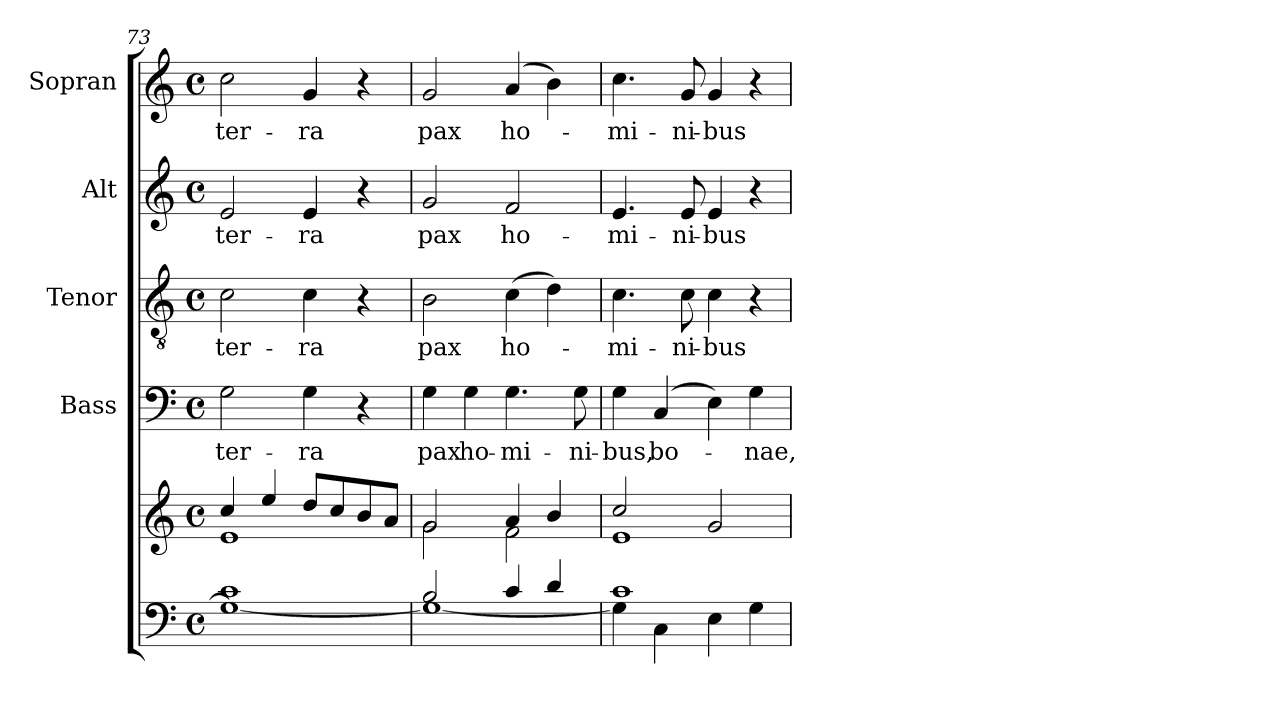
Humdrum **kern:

**kern	**kern	**kern	**text	**kern	**text	**kern	**text	**kern	**text
*part5	*part5	*part4	*part4	*part3	*part3	*part2	*part2	*part1	*part1
*staff6	*staff5	*staff4	*staff4	*staff3	*staff3	*staff2	*staff2	*staff1	*staff1
*	*	*I"Bass	*	*I"Tenor	*	*I"Alt	*	*I"Sopran	*
*	*	*I'B.	*	*I'T.	*	*I'A.	*	*I'S.	*
*clefF4	*clefG2	*clefF4	*	*clefGv2	*	*clefG2	*	*clefG2	*
*k[]	*k[]	*k[]	*	*k[]	*	*k[]	*	*k[]	*
*C:	*C:	*C:	*	*C:	*	*C:	*	*C:	*
*M4/4	*M4/4	*M4/4	*	*M4/4	*	*M4/4	*	*M4/4	*
*met(c)	*met(c)	*met(c)	*	*met(c)	*	*met(c)	*	*met(c)	*
=73	=73	=73	=73	=73	=73	=73	=73	=73	=73
*^	*^	*	*	*	*	*	*	*	*
!	!	!	!	!	!LO:LY:b	!	!LO:LY:b	!	!LO:LY:b	!	!LO:LY:b
1c	1G_	4cc/	1e	2G\	ter-	2c\	ter-	2e/	ter-	2cc\	ter-
.	.	4ee/	.	.	.	.	.	.	.	.	.
!	!	!	!	!	!LO:LY:b	!	!LO:LY:b	!	!LO:LY:b	!	!LO:LY:b
.	.	8dd/L	.	4G\	-ra	4c\	-ra	4e/	-ra	4g/	-ra
.	.	8cc/	.	.	.	.	.	.	.	.	.
.	.	8b/	.	4r	.	4r	.	4r	.	4r	.
.	.	8a/J	.	.	.	.	.	.	.	.	.
=74	=74	=74	=74	=74	=74	=74	=74	=74	=74	=74	=74
!	!	!	!	!	!LO:LY:b	!	!LO:LY:b	!	!LO:LY:b	!	!LO:LY:b
2B/	1G_	2g/	2g\	4G\	pax	2B\	pax	2g/	pax	2g/	pax
!	!	!	!	!	!LO:LY:b	!	!	!	!	!	!
.	.	.	.	4G\	ho-	.	.	.	.	.	.
!	!	!	!	!	!LO:LY:b	!	!LO:LY:b	!	!LO:LY:b	!	!LO:LY:b
4c/	.	4a/	2f\	4.G\	-mi-	(>4c\	ho-	2f/	ho-	(4a/	ho-
4d/	.	4b/	.	.	.	4d\)	.	.	.	4b\)	.
!	!	!	!	!	!LO:LY:b	!	!	!	!	!	!
.	.	.	.	8G\	-ni-	.	.	.	.	.	.
!!LO:PB:g=z
=75	=75	=75	=75	=75	=75	=75	=75	=75	=75	=75	=75
!	!	!	!	!	!LO:LY:b	!	!LO:LY:b	!	!LO:LY:b	!	!LO:LY:b
1c	4G\]	2cc/	1e	4G\	-bus,	4.c\	-mi-	4.e/	-mi-	4.cc\	-mi-
!	!	!	!	!	!LO:LY:b	!	!	!	!	!	!
.	4C\	.	.	(4C/	bo-	.	.	.	.	.	.
!	!	!	!	!	!	!	!LO:LY:b	!	!LO:LY:b	!	!LO:LY:b
.	.	.	.	.	.	8c\	-ni-	8e/	-ni-	8g/	-ni-
!	!	!	!	!	!	!	!LO:LY:b	!	!LO:LY:b	!	!LO:LY:b
.	4E\	2g/	.	4E\)	.	4c\	-bus	4e/	-bus	4g/	-bus
!	!	!	!	!	!LO:LY:b	!	!	!	!	!	!
.	4G\	.	.	4G\	-nae,	4r	.	4r	.	4r	.
*v	*v	*	*	*	*	*	*	*	*	*	*
*	*v	*v	*	*	*	*	*	*	*	*
=	=	=	=	=	=	=	=	=	=
*-	*-	*-	*-	*-	*-	*-	*-	*-	*-
